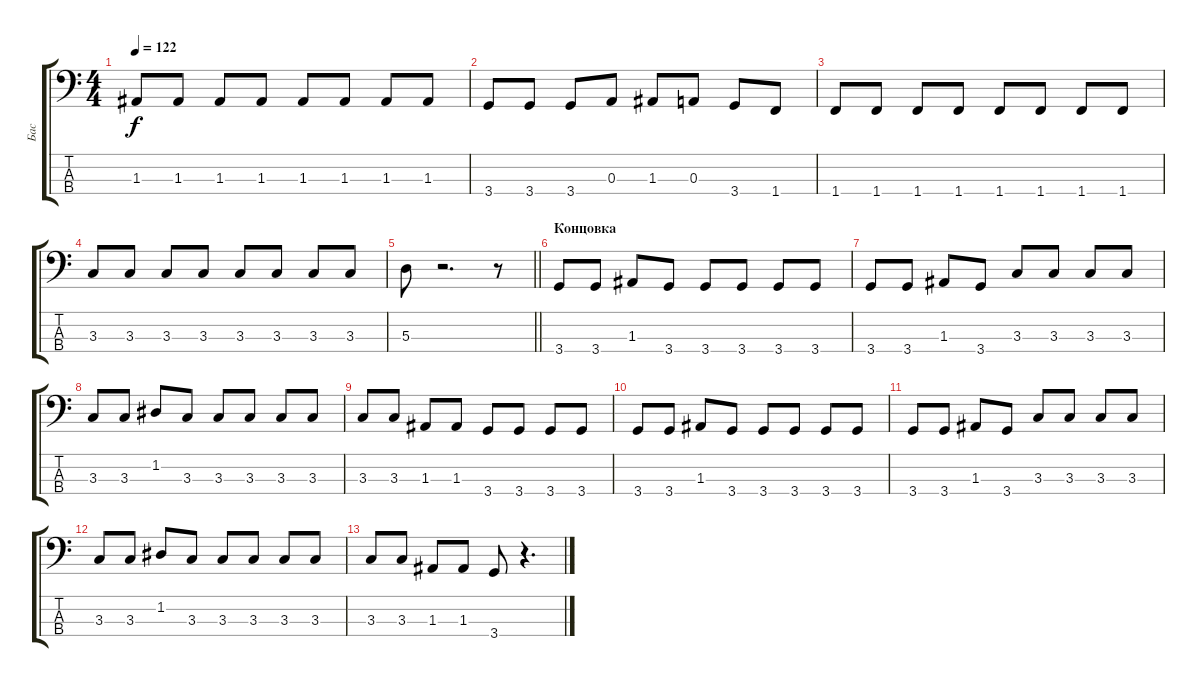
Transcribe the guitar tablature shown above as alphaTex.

\track ("Бас" "Бас") {instrument electricbassfinger}
\staff {score tabs}
\tuning (G2 D2 A1 E1) {hide}
\ts (4 4)
\tempo 122
\clef f4
\ks c
1.3.8{dy f} 1.3.8 1.3.8 1.3.8 1.3.8 1.3.8 1.3.8 1.3.8 |
3.4.8 3.4.8 3.4.8 0.3.8 1.3.8 0.3.8 3.4.8 1.4.8 |
1.4.8 1.4.8 1.4.8 1.4.8 1.4.8 1.4.8 1.4.8 1.4.8 |
3.3.8 3.3.8 3.3.8 3.3.8 3.3.8 3.3.8 3.3.8 3.3.8 |
\barLineRight lightlight
5.3.8 r.2{d} r.8 |
\section ("" "Концовка")
3.4.8 3.4.8 1.3.8 3.4.8 3.4.8 3.4.8 3.4.8 3.4.8 |
3.4.8 3.4.8 1.3.8 3.4.8 3.3.8 3.3.8 3.3.8 3.3.8 |
3.3.8 3.3.8 1.2.8 3.3.8 3.3.8 3.3.8 3.3.8 3.3.8 |
3.3.8 3.3.8 1.3.8 1.3.8 3.4.8 3.4.8 3.4.8 3.4.8 |
3.4.8 3.4.8 1.3.8 3.4.8 3.4.8 3.4.8 3.4.8 3.4.8 |
3.4.8 3.4.8 1.3.8 3.4.8 3.3.8 3.3.8 3.3.8 3.3.8 |
3.3.8 3.3.8 1.2.8 3.3.8 3.3.8 3.3.8 3.3.8 3.3.8 |
3.3.8 3.3.8 1.3.8 1.3.8 3.4.8 r.4{d}
